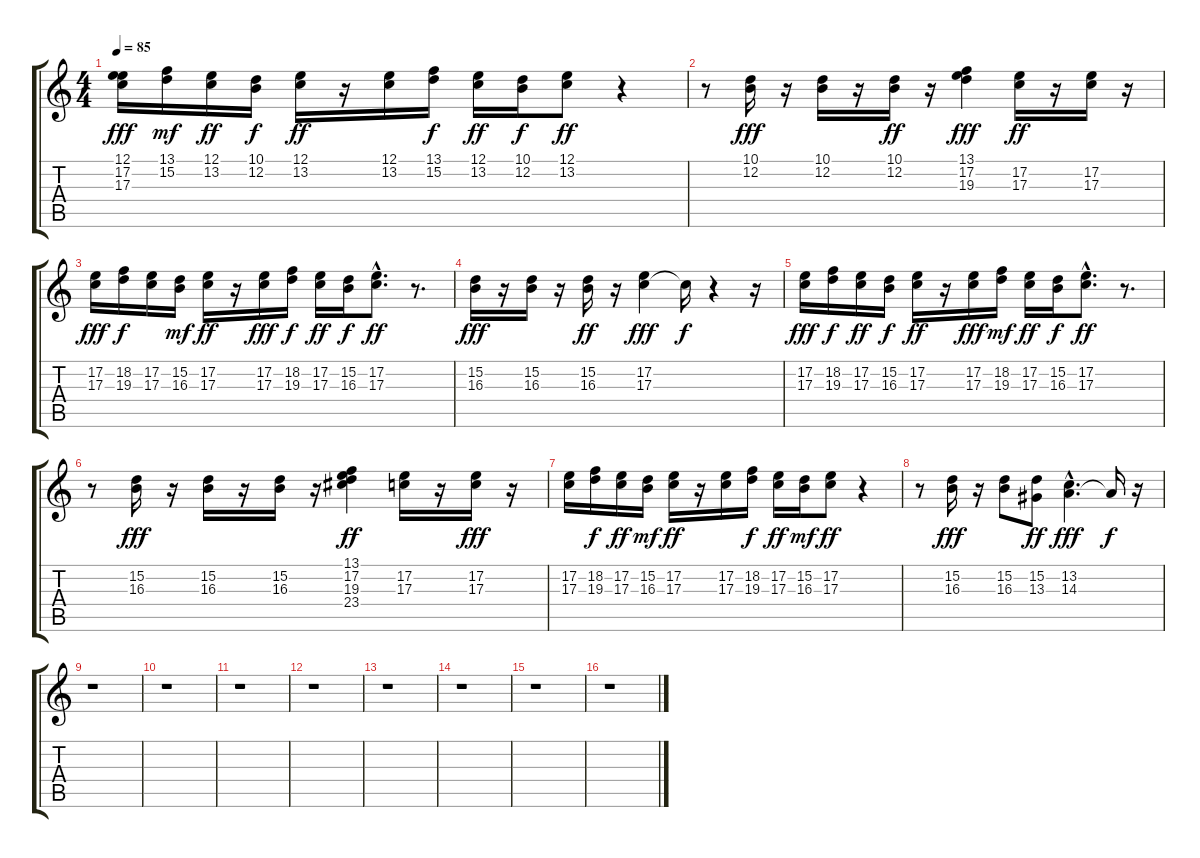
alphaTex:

\track "" {instrument synthstrings2}
\staff {score tabs}
\tuning (E4 B3 G3 D3 A2 E2) {hide}
\ts (4 4)
\tempo 85
\clef g2
\ks c
(12.1 17.2 17.3).16{dy fff} (13.1 15.2).16{dy mf} (12.1 13.2).16{dy ff} (10.1 12.2).16{dy f} (12.1 13.2).16{dy ff} r.16 (12.1 13.2).16 (13.1 15.2).16{dy f} (12.1 13.2).16{dy ff} (10.1 12.2).16{dy f} (12.1 13.2).8{dy ff} r.4 |
r.8 (10.1 12.2).16{dy fff} r.16 (10.1 12.2).16 r.16 (10.1 12.2).16{dy ff} r.16 (13.1 17.2 19.3).4{dy fff} (17.2 17.3).16{dy ff} r.16 (17.2 17.3).16 r.16 |
(17.2 17.3).16{dy fff} (18.2 19.3).16{dy f} (17.2 17.3).16 (15.2 16.3).16{dy mf} (17.2 17.3).16{dy ff} r.16 (17.2 17.3).16{dy fff} (18.2 19.3).16{dy f} (17.2 17.3).16{dy ff} (15.2 16.3).16{dy f} (17.2{hac} 17.3{hac}).8{d dy ff} r.8{d} |
(15.2 16.3).16{dy fff} r.16 (15.2 16.3).16 r.16 (15.2 16.3).16{dy ff} r.16 (17.2 17.3).4{dy fff} 17.3{t}.16{dy f} r.4 r.16 |
(17.2 17.3).16{dy fff} (18.2 19.3).16{dy f} (17.2 17.3).16{dy ff} (15.2 16.3).16{dy f} (17.2 17.3).16{dy ff} r.16 (17.2 17.3).16{dy fff} (18.2 19.3).16{dy mf} (17.2 17.3).16{dy ff} (15.2 16.3).16{dy f} (17.2 17.3{hac}).8{d dy ff} r.8{d} |
r.8 (15.2 16.3).16{dy fff} r.16 (15.2 16.3).16 r.16 (15.2 16.3).16 r.16 (13.1 17.2 19.3 23.4).4{dy ff} (17.2 17.3).16 r.16 (17.2 17.3).16{dy fff} r.16 |
(17.2 17.3).16 (18.2 19.3).16{dy f} (17.2 17.3).16{dy ff} (15.2 16.3).16{dy mf} (17.2 17.3).16{dy ff} r.16 (17.2 17.3).16 (18.2 19.3).16{dy f} (17.2 17.3).16{dy ff} (15.2 16.3).16{dy mf} (17.2 17.3).8{dy ff} r.4 |
r.8 (15.2 16.3).16{dy fff} r.16 (15.2 16.3).8 (15.2 13.3).8{dy ff} (13.2{hac} 14.3{hac}).4{d dy fff} 14.3{t}.16{dy f} r.16 |
r.1 |
r.1 |
r.1 |
r.1 |
r.1 |
r.1 |
r.1 |
r.1
